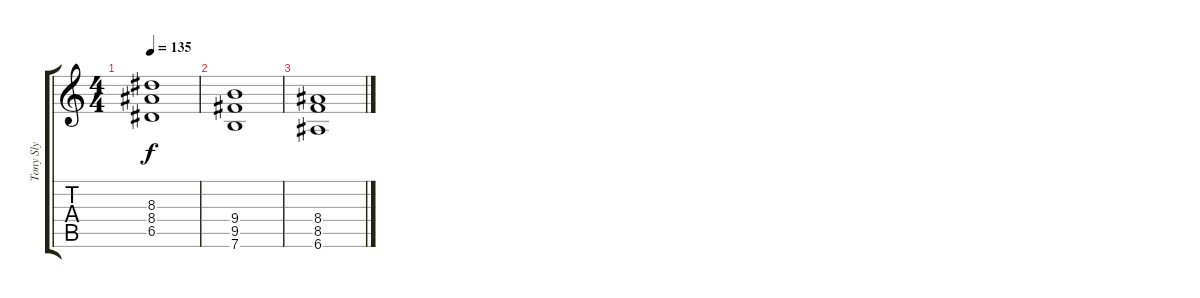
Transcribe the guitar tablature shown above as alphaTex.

\track ("Tony Sly" "Tony Sly") {instrument overdrivenguitar}
\staff {score tabs}
\tuning (E4 B3 G3 D3 A2 E2) {hide}
\ts (4 4)
\tempo 135
\clef g2
\ks c
(8.3 8.4 6.5).1{dy f} |
(9.4 9.5 7.6).1 |
(8.4 8.5 6.6).1
